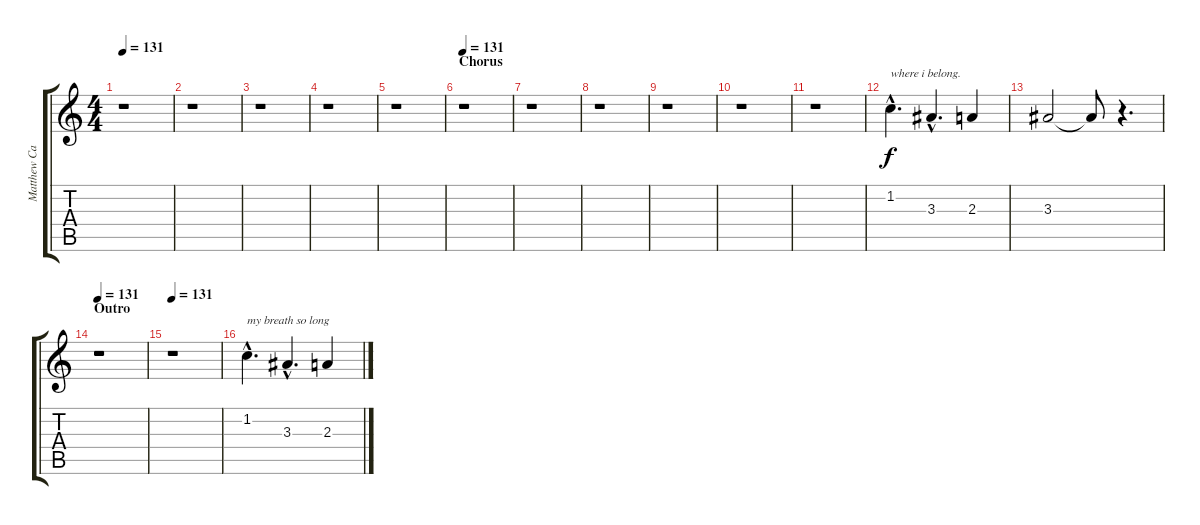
\track ("Matthew Caws - Backing vocals" "Matthew Ca") {instrument choiraahs}
\staff {score tabs}
\tuning (E5 B4 G4 D4 A3 E3) {hide}
\ts (4 4)
\tempo 131
\clef g2
\ks c
r.1{dy f} |
r.1 |
r.1 |
r.1 |
r.1 |
\section ("" "Chorus")
\tempo 131
r.1 |
r.1 |
r.1 |
r.1 |
r.1 |
r.1 |
1.2{hac}.4{d txt "where i belong." volume 16 balance 8 instrument choiraahs} 3.3{hac}.4{d} 2.3.4 |
3.3.2 3.3{t}.8 r.4{d} |
\section ("" "Outro")
\tempo 131
r.1 |
\tempo 131
r.1 |
1.2{hac}.4{d txt "my breath so long"} 3.3{hac}.4{d} 2.3.4
